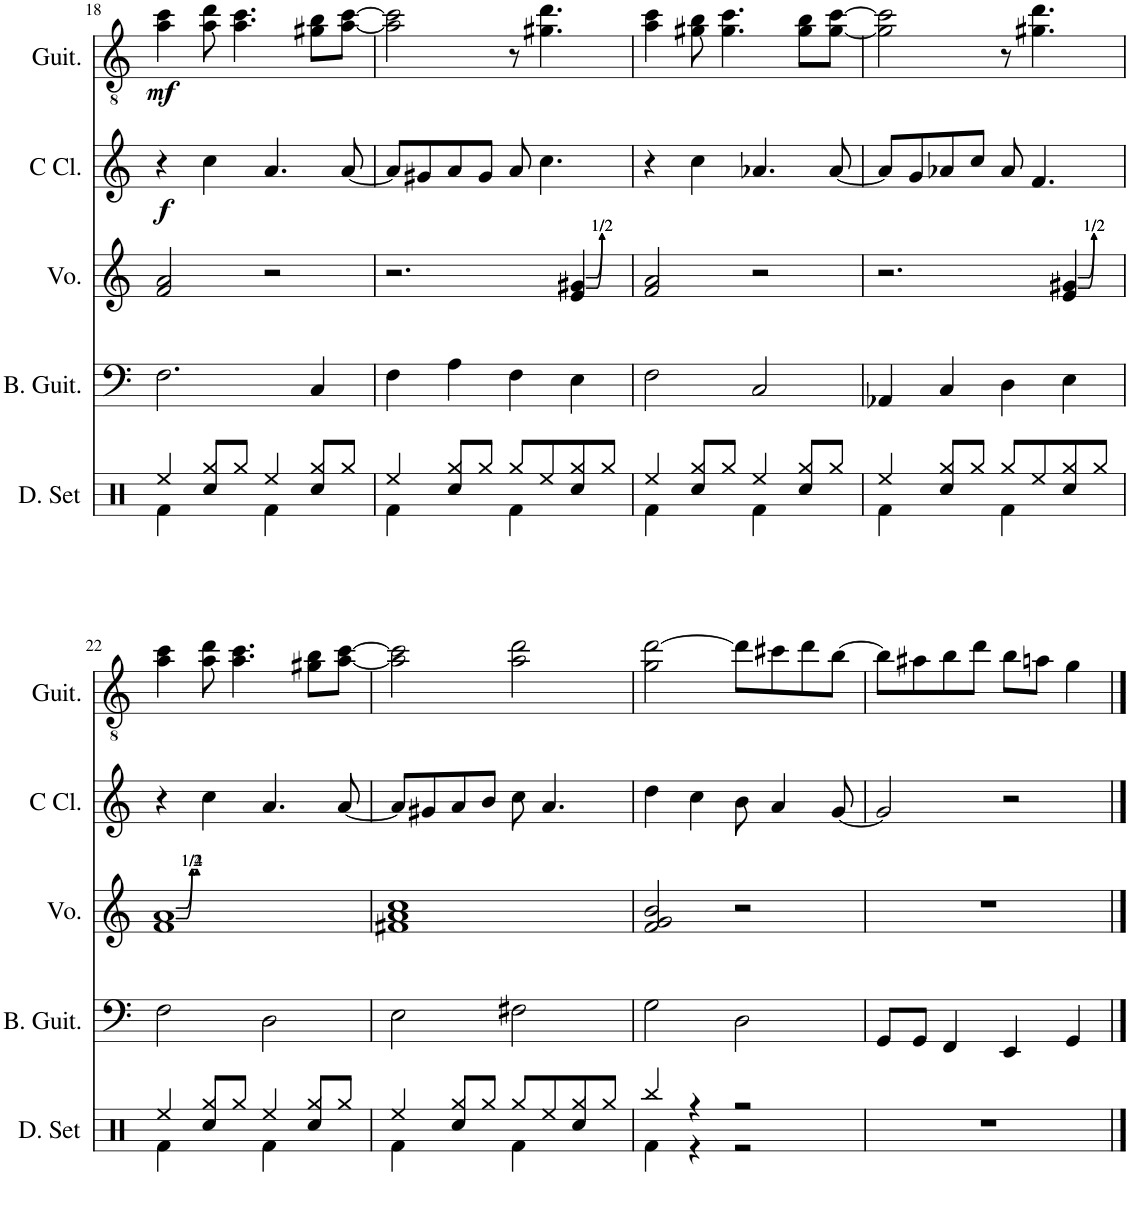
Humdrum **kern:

**kern	**kern	**kern	**kern	**dynam	**kern	**dynam
*part5	*part4	*part3	*part2	*part2	*part1	*part1
*staff5	*staff4	*staff3	*staff2	*staff2	*staff1	*staff1
*I"Drumset	*I"Bass Guitar	*I"Voice	*I"C Clarinet	*	*I"Guitar	*
*I'D. Set	*I'B. Guit.	*I'Vo.	*I'C Cl.	*	*I'Guit.	*
!!LO:PB:g=z
*clefX	*clefF4	*clefG2	*clefG2	*	*clefGv2	*
*	*Trd7c12	*	*Trd1c2	*	*	*
*k[]	*k[]	*k[]	*k[]	*	*k[]	*
*M4/4	*M4/4	*M4/4	*M4/4	*	*M4/4	*
=18	=18	=18	=18	=18	=18	=18
*^	*	*	*	*	*	*
!	!	!	!	!	!LO:DY:b	!	!LO:DY:b
4Ree/	4Rf\	2.F\	2f/ 2a/	4r	f	4a\ 4cc\	mf
8Rgg/L	4Rcc/	.	.	4cc\	.	8a\ 8dd\	.
8Rgg/J	.	.	.	.	.	4.a\ 4.cc\	.
4Ree/	4Rf\	.	2r	4.a/	.	.	.
8Rgg/L	4Rcc/	4C/	.	.	.	8g#X\ 8b\L	.
8Rgg/J	.	.	.	[8a/	.	[8a\ [8cc\J	.
=19	=19	=19	=19	=19	=19	=19	=19
4Ree/	4Rf\	4F\	2.r	8a/L]	.	2a\] 2cc\]	.
.	.	.	.	8g#X/	.	.	.
8Rgg/L	4Rcc/	4A\	.	8a/	.	.	.
8Rgg/J	.	.	.	8g#/J	.	.	.
8Rgg/L	4Rf\	4F\	.	8a/	.	8r	.
8Ree/	.	.	.	4.cc\	.	4.g#X\ 4.dd\	.
8Rgg/	4Rcc/	4E\	4e/ 4g#X/	.	.	.	.
8Rgg/J	.	.	.	.	.	.	.
=20	=20	=20	=20	=20	=20	=20	=20
4Ree/	4Rf\	2F\	2f/ 2a/	4r	.	4a\ 4cc\	.
8Rgg/L	4Rcc/	.	.	4cc\	.	8g#X\ 8b\	.
8Rgg/J	.	.	.	.	.	4.g#\ 4.cc\	.
4Ree/	4Rf\	2C/	2r	4.a-X/	.	.	.
8Rgg/L	4Rcc/	.	.	.	.	8g#\ 8b\L	.
8Rgg/J	.	.	.	[8a-/	.	[8g#\ [8cc\J	.
=21	=21	=21	=21	=21	=21	=21	=21
4Ree/	4Rf\	4AA-X/	2.r	8a-/L]	.	2g#\] 2cc\]	.
.	.	.	.	8g/	.	.	.
8Rgg/L	4Rcc/	4C/	.	8a-X/	.	.	.
8Rgg/J	.	.	.	8cc/J	.	.	.
8Rgg/L	4Rf\	4D\	.	8a-/	.	8r	.
8Ree/	.	.	.	4.f/	.	4.g#X\ 4.dd\	.
8Rgg/	4Rcc/	4E\	4e/ 4g#X/	.	.	.	.
8Rgg/J	.	.	.	.	.	.	.
!!LO:LB:g=z
=22	=22	=22	=22	=22	=22	=22	=22
4Ree/	4Rf\	2F\	1f 1a	4r	.	4a\ 4cc\	.
8Rgg/L	4Rcc/	.	.	4cc\	.	8a\ 8dd\	.
8Rgg/J	.	.	.	.	.	4.a\ 4.cc\	.
4Ree/	4Rf\	2D\	.	4.a/	.	.	.
8Rgg/L	4Rcc/	.	.	.	.	8g#X\ 8b\L	.
8Rgg/J	.	.	.	[8a/	.	[8a\ [8cc\J	.
=23	=23	=23	=23	=23	=23	=23	=23
4Ree/	4Rf\	2E\	1f#X 1a 1cc	8a/L]	.	2a\] 2cc\]	.
.	.	.	.	8g#X/	.	.	.
8Rgg/L	4Rcc/	.	.	8a/	.	.	.
8Rgg/J	.	.	.	8b/J	.	.	.
8Rgg/L	4Rf\	2F#X\	.	8cc\	.	2a\ 2dd\	.
8Ree/	.	.	.	4.a/	.	.	.
8Rgg/	4Rcc/	.	.	.	.	.	.
8Rgg/J	.	.	.	.	.	.	.
=24	=24	=24	=24	=24	=24	=24	=24
4Rbb/	4Rf\	2G\	2f/ 2g/ 2b/	4dd\	.	2g\ [2dd\	.
4r	4r	.	.	4cc\	.	.	.
2r	2r	2D\	2r	8b\	.	8dd\L]	.
.	.	.	.	4a/	.	8cc#X\	.
.	.	.	.	.	.	8dd\	.
.	.	.	.	[8g/	.	[8b\J	.
*v	*v	*	*	*	*	*	*
=25	=25	=25	=25	=25	=25	=25
1r	8GG/L	1r	2g/]	.	8b\L]	.
.	8GG/J	.	.	.	8a#X\	.
.	4FF/	.	.	.	8b\	.
.	.	.	.	.	8dd\J	.
.	4EE/	.	2r	.	8b\L	.
.	.	.	.	.	8an\J	.
.	4GG/	.	.	.	4g\	.
==	==	==	==	==	==	==
*-	*-	*-	*-	*-	*-	*-
